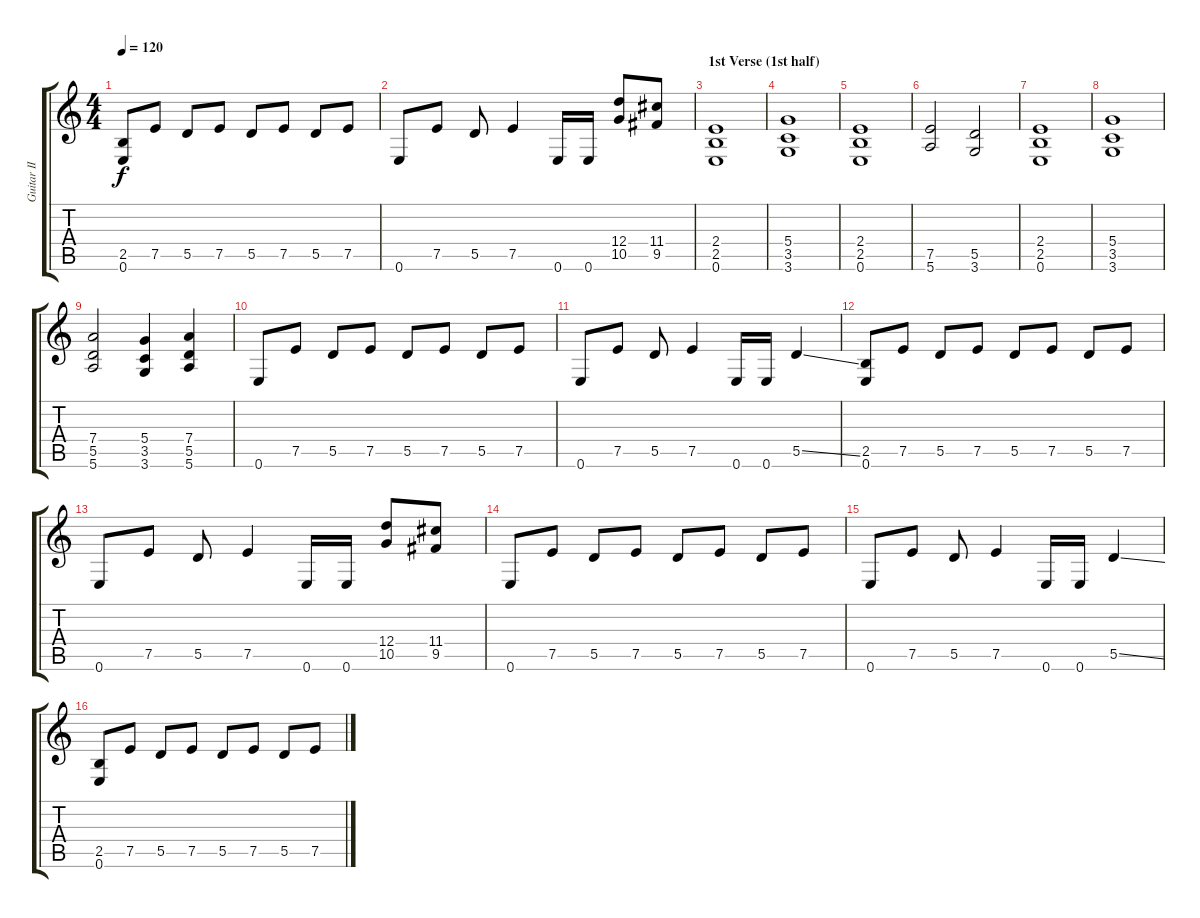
\track ("Guitar II" "Guitar II") {instrument distortionguitar}
\staff {score tabs}
\tuning (E4 B3 G3 D3 A2 E2) {hide}
\ts (4 4)
\tempo 120
\clef g2
\ks c
(2.5 0.6).8{dy f} 7.5.8 5.5.8 7.5.8 5.5.8 7.5.8 5.5.8 7.5.8 |
0.6.8 7.5.8 5.5.8 7.5.4 0.6.16 0.6.16 (12.4 10.5).8 (11.4 9.5).8 |
\section ("" "1st Verse (1st half)")
(2.4 2.5 0.6).1 |
(5.4 3.5 3.6).1 |
(2.4 2.5 0.6).1 |
(7.5 5.6).2 (5.5 3.6).2 |
(2.4 2.5 0.6).1 |
(5.4 3.5 3.6).1 |
(7.4 5.5 5.6).2 (5.4 3.5 3.6).4 (7.4 5.5 5.6).4 |
0.6.8 7.5.8 5.5.8 7.5.8 5.5.8 7.5.8 5.5.8 7.5.8 |
0.6.8 7.5.8 5.5.8 7.5.4 0.6.16 0.6.16 5.5{ss}.4 |
(2.5 0.6).8 7.5.8 5.5.8 7.5.8 5.5.8 7.5.8 5.5.8 7.5.8 |
0.6.8 7.5.8 5.5.8 7.5.4 0.6.16 0.6.16 (12.4 10.5).8 (11.4 9.5).8 |
0.6.8 7.5.8 5.5.8 7.5.8 5.5.8 7.5.8 5.5.8 7.5.8 |
0.6.8 7.5.8 5.5.8 7.5.4 0.6.16 0.6.16 5.5{ss}.4 |
(2.5 0.6).8 7.5.8 5.5.8 7.5.8 5.5.8 7.5.8 5.5.8 7.5.8
